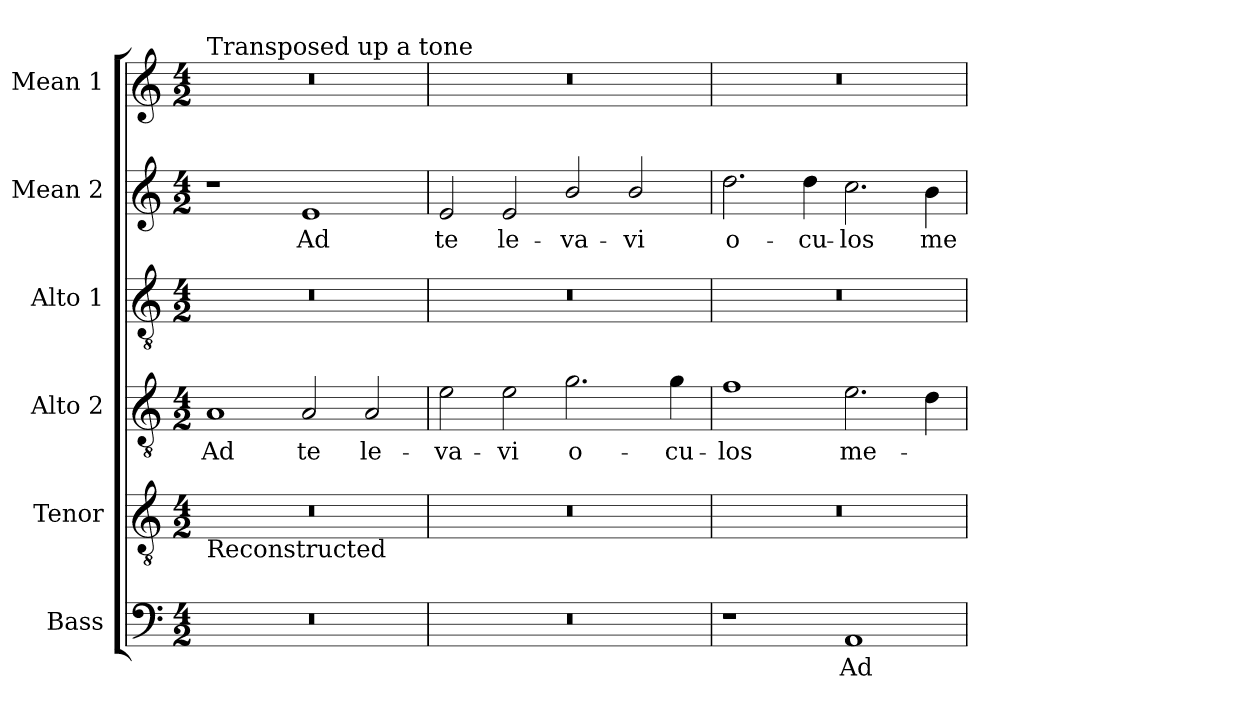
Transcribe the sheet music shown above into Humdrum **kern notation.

**kern	**text	**kern	**kern	**text	**kern	**kern	**text	**kern
*part6	*part6	*part5	*part4	*part4	*part3	*part2	*part2	*part1
*staff6	*staff6	*staff5	*staff4	*staff4	*staff3	*staff2	*staff2	*staff1
*I"Bass	*	*I"Tenor	*I"Alto 2	*	*I"Alto 1	*I"Mean 2	*	*I"Mean 1
*I'B.	*	*I'T.	*I'A2.	*	*I'A1	*I'M2.	*	*I'M1.
!!LO:PB:g=z
*clefF4	*	*clefGv2	*clefGv2	*	*clefGv2	*clefG2	*	*clefG2
*	*	*ITrd7c12	*ITrd7c12	*	*ITrd7c12	*	*	*
*k[]	*	*k[]	*k[]	*	*k[]	*k[]	*	*k[]
*a:	*	*a:	*a:	*	*a:	*a:	*	*a:
*M4/2	*	*M4/2	*M4/2	*	*M4/2	*M4/2	*	*M4/2
*MM188	*	*MM188	*MM188	*	*MM188	*MM188	*	*MM188
=1	=1	=1	=1	=1	=1	=1	=1	=1
!LO:N:vis=1	!	!LO:N:vis=1	!	!	!	!	!	!
!	!	!	!	!	!	!	!	!LO:TX:a:t=Transposed up a tone
!	!	!LO:TX:b:t=Reconstructed	!	!	!	!	!	!
!	!	!	!	!LO:LY:b:color=#000000	!LO:N:vis=1	!	!	!LO:N:vis=1
0r	.	0r	1AAi	Ad	0r	1r	.	0r
!	!	!	!	!LO:LY:b:color=#000000	!	!	!	!
!	!	!	!	!	!	!	!LO:LY:b:color=#000000	!
.	.	.	2AAi/	te	.	1ei	Ad	.
!	!	!	!	!LO:LY:b:color=#000000	!	!	!	!
.	.	.	2AAi/	le-	.	.	.	.
=2	=2	=2	=2	=2	=2	=2	=2	=2
!LO:N:vis=1	!	!LO:N:vis=1	!	!	!	!	!	!
!	!	!	!	!LO:LY:b:color=#000000	!LO:N:vis=1	!	!	!
!	!	!	!	!	!	!	!LO:LY:b:color=#000000	!LO:N:vis=1
0r	.	0r	2Ei\	-va-	0r	2ei/	te	0r
!	!	!	!	!LO:LY:b:color=#000000	!	!	!	!
!	!	!	!	!	!	!	!LO:LY:b:color=#000000	!
.	.	.	2Ei\	-vi	.	2ei/	le-	.
!	!	!	!	!LO:LY:b:color=#000000	!	!	!	!
!	!	!	!	!	!	!	!LO:LY:b:color=#000000	!
.	.	.	2.Gi\	o-	.	2bi/	-va-	.
!	!	!	!	!	!	!	!LO:LY:b:color=#000000	!
.	.	.	.	.	.	2bi/	-vi	.
!	!	!	!	!LO:LY:b:color=#000000	!	!	!	!
.	.	.	4Gi\	-cu-	.	.	.	.
=3	=3	=3	=3	=3	=3	=3	=3	=3
!	!	!LO:N:vis=1	!	!	!	!	!	!
!	!	!	!	!LO:LY:b:color=#000000	!LO:N:vis=1	!	!	!
!	!	!	!	!	!	!	!LO:LY:b:color=#000000	!LO:N:vis=1
1r	.	0r	1Fi	-los	0r	2.ddi\	o-	0r
!	!	!	!	!	!	!	!LO:LY:b:color=#000000	!
.	.	.	.	.	.	4ddi\	-cu-	.
!	!LO:LY:b:color=#000000	!	!	!	!	!	!	!
!	!	!	!	!LO:LY:b:color=#000000	!	!	!	!
!	!	!	!	!	!	!	!LO:LY:b:color=#000000	!
1AAi	Ad	.	2.Ei\	me-	.	2.cci\	-los	.
!	!	!	!	!	!	!	!LO:LY:b:color=#000000	!
.	.	.	4Di\	.	.	4bi\	me-	.
=	=	=	=	=	=	=	=	=
*-	*-	*-	*-	*-	*-	*-	*-	*-
